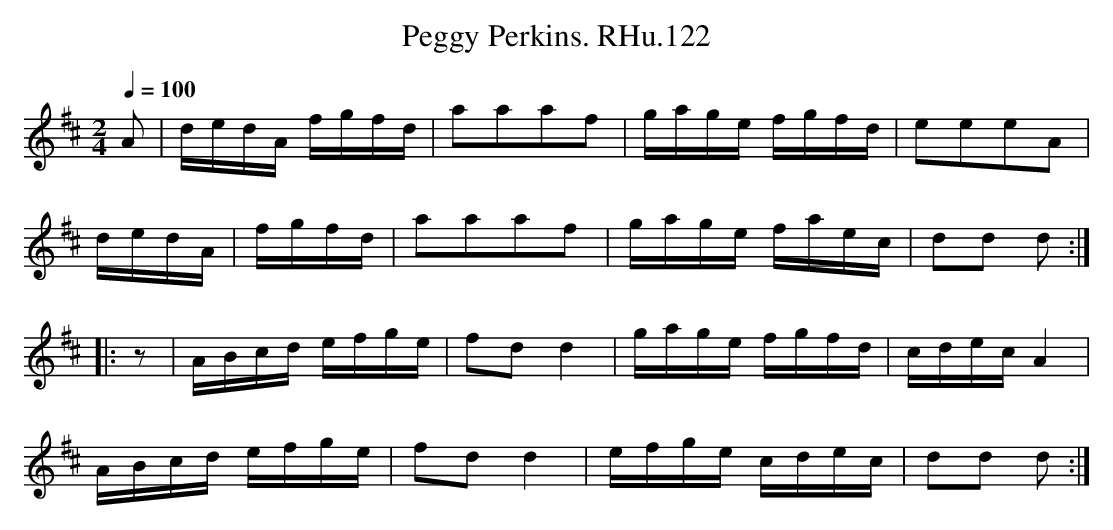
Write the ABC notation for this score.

X:1
T:Peggy Perkins. RHu.122
M:2/4
L:1/8
Q:1/4=100
K:D
A|d/e/d/A/ f/g/f/d/|aaaf|g/a/g/e/ f/g/f/d/|eeeA|
d/e/d/A/|f/g/f/d/|aaaf|g/a/g/e/ f/a/e/c/|dd"" d:|
|:""z|A/B/c/d/ e/f/g/e/|fd d2|g/a/g/e/ f/g/f/d/|c/d/e/c/ A2|
A/B/c/d/ e/f/g/e/|fd d2|e/f/g/e/ c/d/e/c/|dd ""d:|
